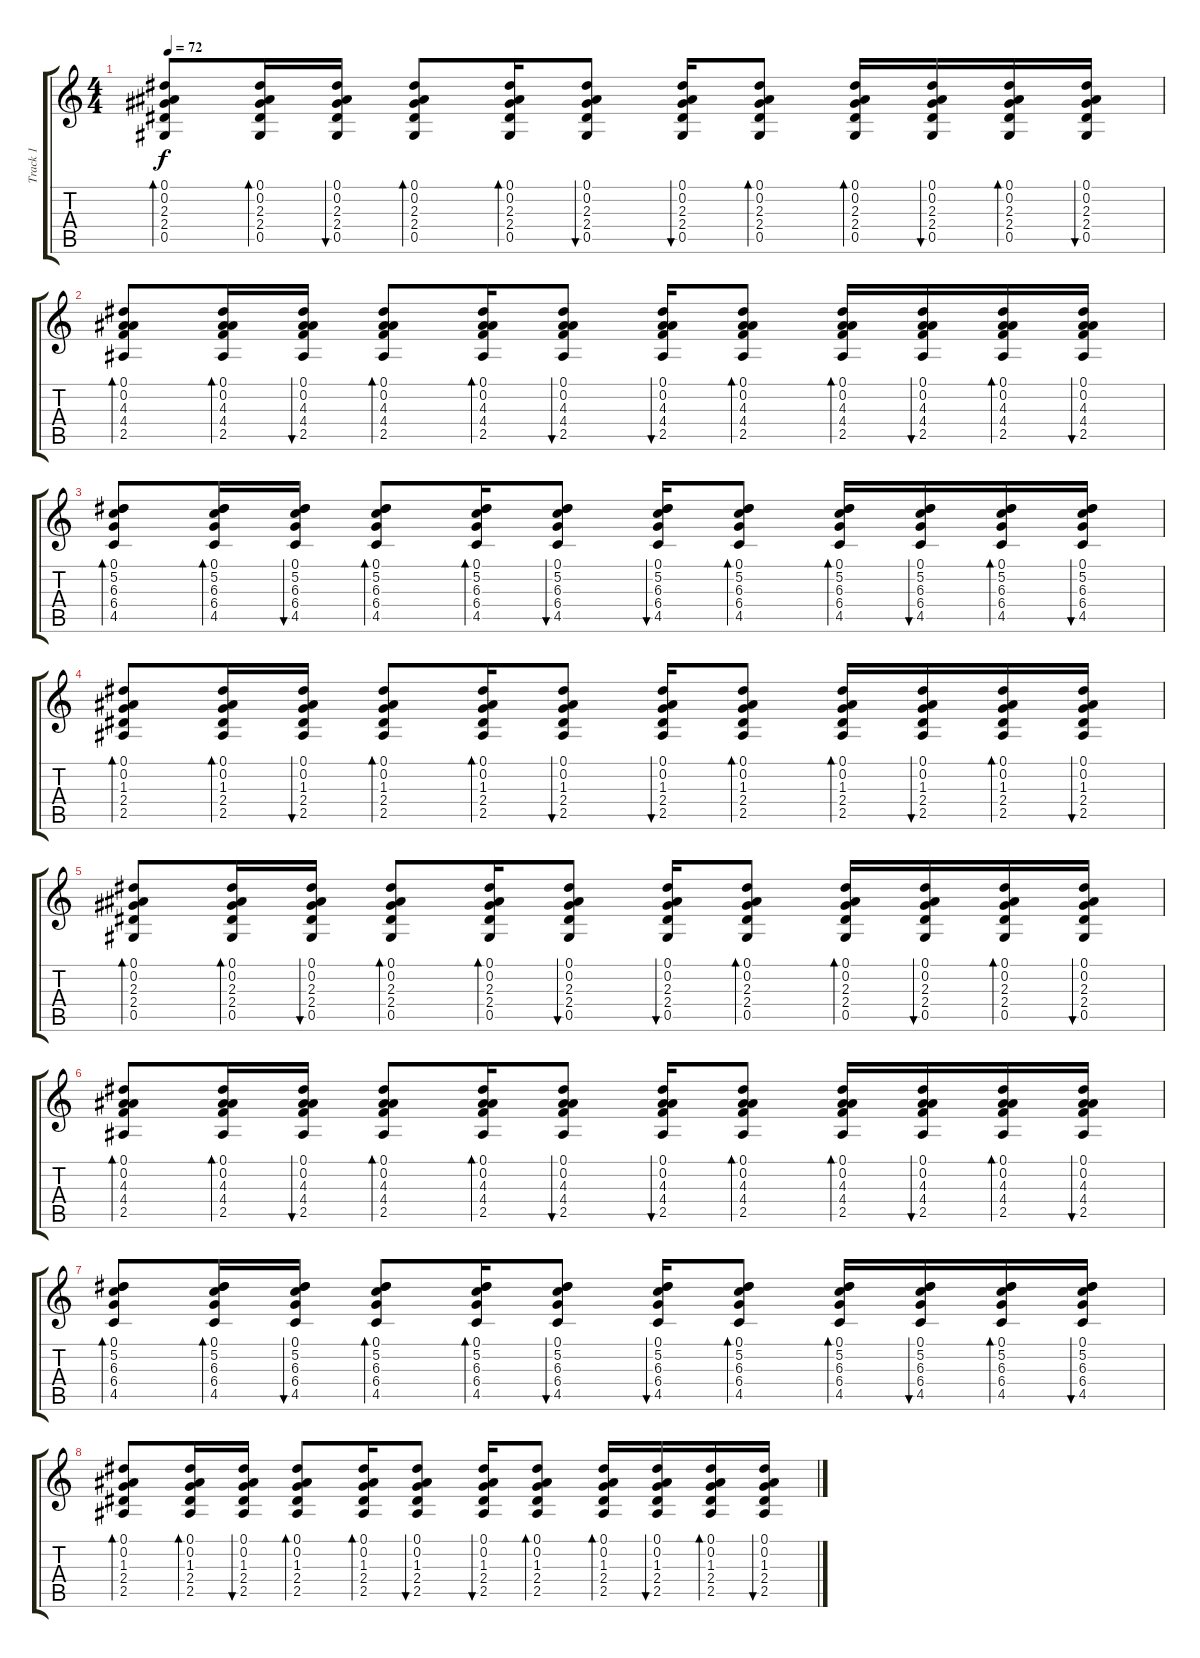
\track ("Track 1" "Track 1") {instrument acousticguitarsteel}
\staff {score tabs}
\tuning (Eb4 Bb3 Gb3 Db3 Ab2 Eb2) {hide}
\ts (4 4)
\tempo 72
\clef g2
\ks c
(0.1 0.2 2.3 2.4 0.5).8{bd 120 dy f} (0.1 0.2 2.3 2.4 0.5).16{bd 120} (0.1 0.2 2.3 2.4 0.5).16{bu 120} (0.1 0.2 2.3 2.4 0.5).8{bd 120} (0.1 0.2 2.3 2.4 0.5).16{bd 120} (0.1 0.2 2.3 2.4 0.5).8{bu 120} (0.1 0.2 2.3 2.4 0.5).16{bu 120} (0.1 0.2 2.3 2.4 0.5).8{bd 120} (0.1 0.2 2.3 2.4 0.5).16{bd 120} (0.1 0.2 2.3 2.4 0.5).16{bu 120} (0.1 0.2 2.3 2.4 0.5).16{bd 120} (0.1 0.2 2.3 2.4 0.5).16{bu 120} |
(0.1 0.2 4.3 4.4 2.5).8{bd 120} (0.1 0.2 4.3 4.4 2.5).16{bd 120} (0.1 0.2 4.3 4.4 2.5).16{bu 120} (0.1 0.2 4.3 4.4 2.5).8{bd 120} (0.1 0.2 4.3 4.4 2.5).16{bd 120} (0.1 0.2 4.3 4.4 2.5).8{bu 120} (0.1 0.2 4.3 4.4 2.5).16{bu 120} (0.1 0.2 4.3 4.4 2.5).8{bd 120} (0.1 0.2 4.3 4.4 2.5).16{bd 120} (0.1 0.2 4.3 4.4 2.5).16{bu 120} (0.1 0.2 4.3 4.4 2.5).16{bd 120} (0.1 0.2 4.3 4.4 2.5).16{bu 120} |
(0.1 5.2 6.3 6.4 4.5).8{bd 120} (0.1 5.2 6.3 6.4 4.5).16{bd 120} (0.1 5.2 6.3 6.4 4.5).16{bu 120} (0.1 5.2 6.3 6.4 4.5).8{bd 120} (0.1 5.2 6.3 6.4 4.5).16{bd 120} (0.1 5.2 6.3 6.4 4.5).8{bu 120} (0.1 5.2 6.3 6.4 4.5).16{bu 120} (0.1 5.2 6.3 6.4 4.5).8{bd 120} (0.1 5.2 6.3 6.4 4.5).16{bd 120} (0.1 5.2 6.3 6.4 4.5).16{bu 120} (0.1 5.2 6.3 6.4 4.5).16{bd 120} (0.1 5.2 6.3 6.4 4.5).16{bu 120} |
(0.1 0.2 1.3 2.4 2.5).8{bd 120} (0.1 0.2 1.3 2.4 2.5).16{bd 120} (0.1 0.2 1.3 2.4 2.5).16{bu 120} (0.1 0.2 1.3 2.4 2.5).8{bd 120} (0.1 0.2 1.3 2.4 2.5).16{bd 120} (0.1 0.2 1.3 2.4 2.5).8{bu 120} (0.1 0.2 1.3 2.4 2.5).16{bu 120} (0.1 0.2 1.3 2.4 2.5).8{bd 120} (0.1 0.2 1.3 2.4 2.5).16{bd 120} (0.1 0.2 1.3 2.4 2.5).16{bu 120} (0.1 0.2 1.3 2.4 2.5).16{bd 120} (0.1 0.2 1.3 2.4 2.5).16{bu 120} |
(0.1 0.2 2.3 2.4 0.5).8{bd 120} (0.1 0.2 2.3 2.4 0.5).16{bd 120} (0.1 0.2 2.3 2.4 0.5).16{bu 120} (0.1 0.2 2.3 2.4 0.5).8{bd 120} (0.1 0.2 2.3 2.4 0.5).16{bd 120} (0.1 0.2 2.3 2.4 0.5).8{bu 120} (0.1 0.2 2.3 2.4 0.5).16{bu 120} (0.1 0.2 2.3 2.4 0.5).8{bd 120} (0.1 0.2 2.3 2.4 0.5).16{bd 120} (0.1 0.2 2.3 2.4 0.5).16{bu 120} (0.1 0.2 2.3 2.4 0.5).16{bd 120} (0.1 0.2 2.3 2.4 0.5).16{bu 120} |
(0.1 0.2 4.3 4.4 2.5).8{bd 120} (0.1 0.2 4.3 4.4 2.5).16{bd 120} (0.1 0.2 4.3 4.4 2.5).16{bu 120} (0.1 0.2 4.3 4.4 2.5).8{bd 120} (0.1 0.2 4.3 4.4 2.5).16{bd 120} (0.1 0.2 4.3 4.4 2.5).8{bu 120} (0.1 0.2 4.3 4.4 2.5).16{bu 120} (0.1 0.2 4.3 4.4 2.5).8{bd 120} (0.1 0.2 4.3 4.4 2.5).16{bd 120} (0.1 0.2 4.3 4.4 2.5).16{bu 120} (0.1 0.2 4.3 4.4 2.5).16{bd 120} (0.1 0.2 4.3 4.4 2.5).16{bu 120} |
(0.1 5.2 6.3 6.4 4.5).8{bd 120} (0.1 5.2 6.3 6.4 4.5).16{bd 120} (0.1 5.2 6.3 6.4 4.5).16{bu 120} (0.1 5.2 6.3 6.4 4.5).8{bd 120} (0.1 5.2 6.3 6.4 4.5).16{bd 120} (0.1 5.2 6.3 6.4 4.5).8{bu 120} (0.1 5.2 6.3 6.4 4.5).16{bu 120} (0.1 5.2 6.3 6.4 4.5).8{bd 120} (0.1 5.2 6.3 6.4 4.5).16{bd 120} (0.1 5.2 6.3 6.4 4.5).16{bu 120} (0.1 5.2 6.3 6.4 4.5).16{bd 120} (0.1 5.2 6.3 6.4 4.5).16{bu 120} |
(0.1 0.2 1.3 2.4 2.5).8{bd 120} (0.1 0.2 1.3 2.4 2.5).16{bd 120} (0.1 0.2 1.3 2.4 2.5).16{bu 120} (0.1 0.2 1.3 2.4 2.5).8{bd 120} (0.1 0.2 1.3 2.4 2.5).16{bd 120} (0.1 0.2 1.3 2.4 2.5).8{bu 120} (0.1 0.2 1.3 2.4 2.5).16{bu 120} (0.1 0.2 1.3 2.4 2.5).8{bd 120} (0.1 0.2 1.3 2.4 2.5).16{bd 120} (0.1 0.2 1.3 2.4 2.5).16{bu 120} (0.1 0.2 1.3 2.4 2.5).16{bd 120} (0.1 0.2 1.3 2.4 2.5).16{bu 120}
